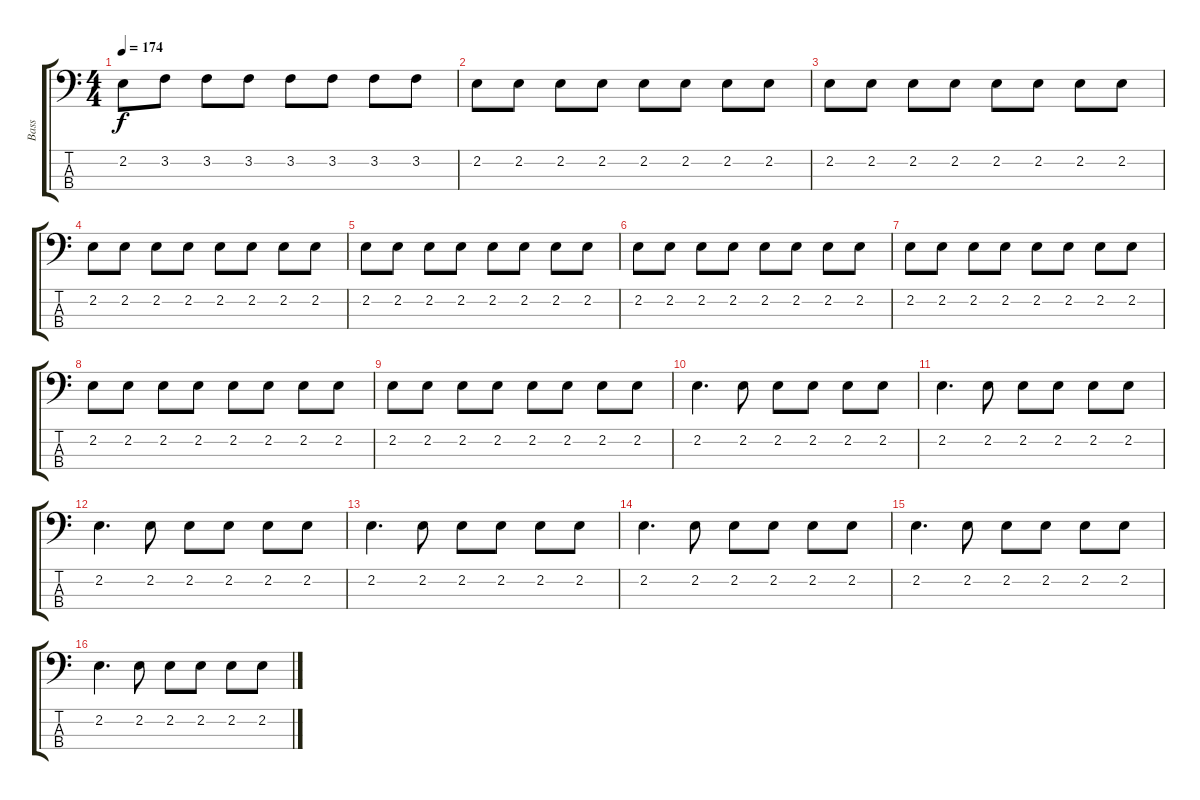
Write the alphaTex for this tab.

\track ("Bass" "Bass") {instrument acousticbass}
\staff {score tabs}
\tuning (G2 D2 A1 E1) {hide}
\ts (4 4)
\tempo 174
\clef f4
\ks c
2.2.8{dy f} 3.2.8 3.2.8 3.2.8 3.2.8 3.2.8 3.2.8 3.2.8 |
2.2.8 2.2.8 2.2.8 2.2.8 2.2.8 2.2.8 2.2.8 2.2.8 |
2.2.8 2.2.8 2.2.8 2.2.8 2.2.8 2.2.8 2.2.8 2.2.8 |
2.2.8 2.2.8 2.2.8 2.2.8 2.2.8 2.2.8 2.2.8 2.2.8 |
2.2.8 2.2.8 2.2.8 2.2.8 2.2.8 2.2.8 2.2.8 2.2.8 |
2.2.8 2.2.8 2.2.8 2.2.8 2.2.8 2.2.8 2.2.8 2.2.8 |
2.2.8 2.2.8 2.2.8 2.2.8 2.2.8 2.2.8 2.2.8 2.2.8 |
2.2.8 2.2.8 2.2.8 2.2.8 2.2.8 2.2.8 2.2.8 2.2.8 |
2.2.8 2.2.8 2.2.8 2.2.8 2.2.8 2.2.8 2.2.8 2.2.8 |
2.2.4{d} 2.2.8 2.2.8 2.2.8 2.2.8 2.2.8 |
2.2.4{d} 2.2.8 2.2.8 2.2.8 2.2.8 2.2.8 |
2.2.4{d} 2.2.8 2.2.8 2.2.8 2.2.8 2.2.8 |
2.2.4{d} 2.2.8 2.2.8 2.2.8 2.2.8 2.2.8 |
2.2.4{d} 2.2.8 2.2.8 2.2.8 2.2.8 2.2.8 |
2.2.4{d} 2.2.8 2.2.8 2.2.8 2.2.8 2.2.8 |
2.2.4{d} 2.2.8 2.2.8 2.2.8 2.2.8 2.2.8
